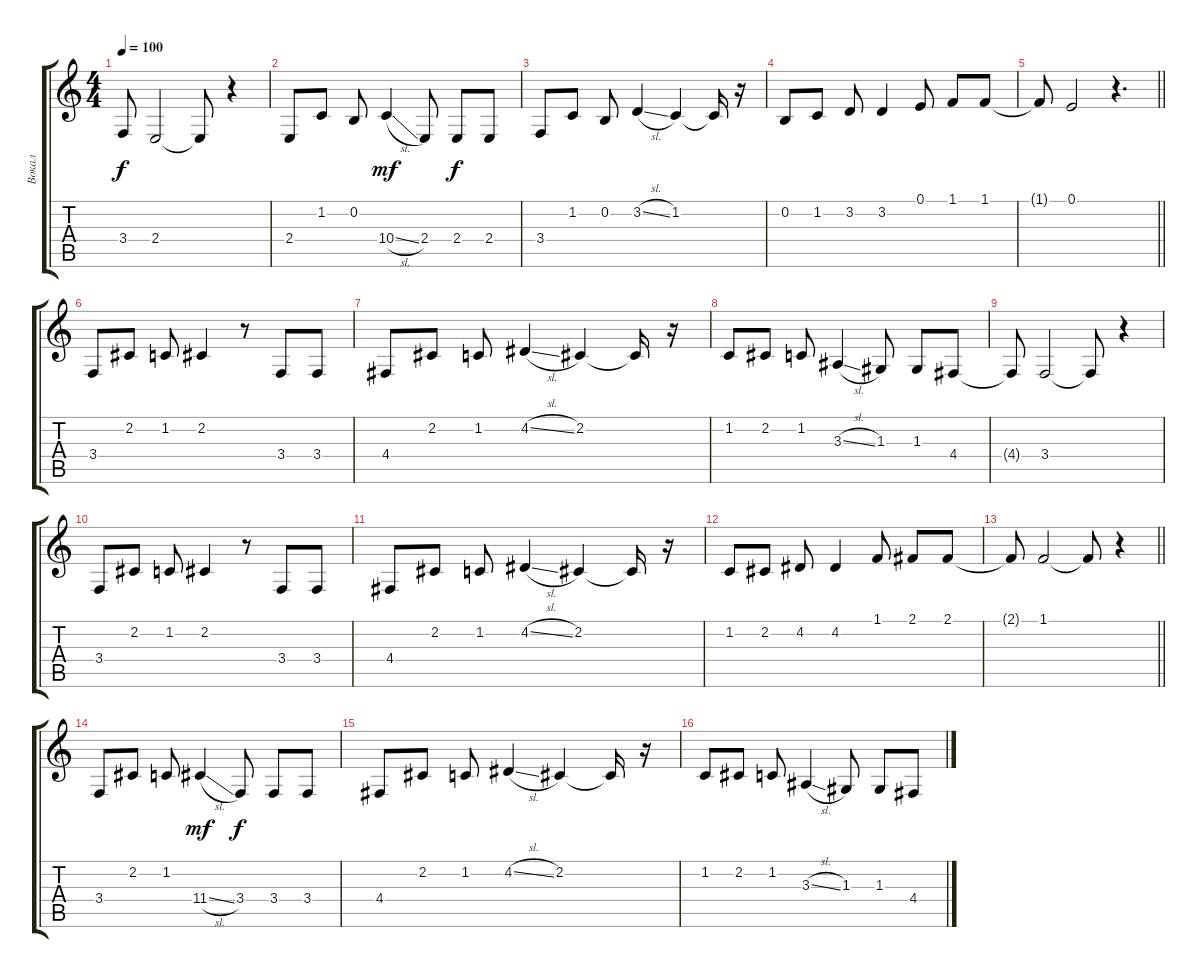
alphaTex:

\track ("Вокал" "Вокал") {instrument piccolo}
\staff {score tabs}
\tuning (E4 B3 G3 D3 A2 E2) {hide}
\ts (4 4)
\tempo 100
\clef g2
\ks c
3.4{t}.8{dy f} 2.4.2 2.4{t}.8 r.4 |
2.4.8 1.2.8 0.2.8 10.4{sl}.4{dy mf} 2.4.8 2.4.8{dy f} 2.4.8 |
3.4.8 1.2.8 0.2.8 3.2{sl}.4 1.2.4 1.2{t}.16 r.16 |
0.2.8 1.2.8 3.2.8 3.2.4 0.1.8 1.1.8 1.1.8 |
\barLineRight lightlight
1.1{t}.8 0.1.2 r.4{d} |
3.4.8 2.2.8 1.2.8 2.2.4 r.8 3.4.8 3.4.8 |
4.4.8 2.2.8 1.2.8 4.2{sl}.4 2.2.4 2.2{t}.16 r.16 |
1.2.8 2.2.8 1.2.8 3.3{sl}.4 1.3.8 1.3.8 4.4.8 |
4.4{t}.8 3.4.2 3.4{t}.8 r.4 |
3.4.8 2.2.8 1.2.8 2.2.4 r.8 3.4.8 3.4.8 |
4.4.8 2.2.8 1.2.8 4.2{sl}.4 2.2.4 2.2{t}.16 r.16 |
1.2.8 2.2.8 4.2.8 4.2.4 1.1.8 2.1.8 2.1.8 |
\barLineRight lightlight
2.1{t}.8 1.1.2 1.1{t}.8 r.4 |
3.4.8 2.2.8 1.2.8 11.4{sl}.4{dy mf} 3.4.8{dy f} 3.4.8 3.4.8 |
4.4.8 2.2.8 1.2.8 4.2{sl}.4 2.2.4 2.2{t}.16 r.16 |
1.2.8 2.2.8 1.2.8 3.3{sl}.4 1.3.8 1.3.8 4.4.8
